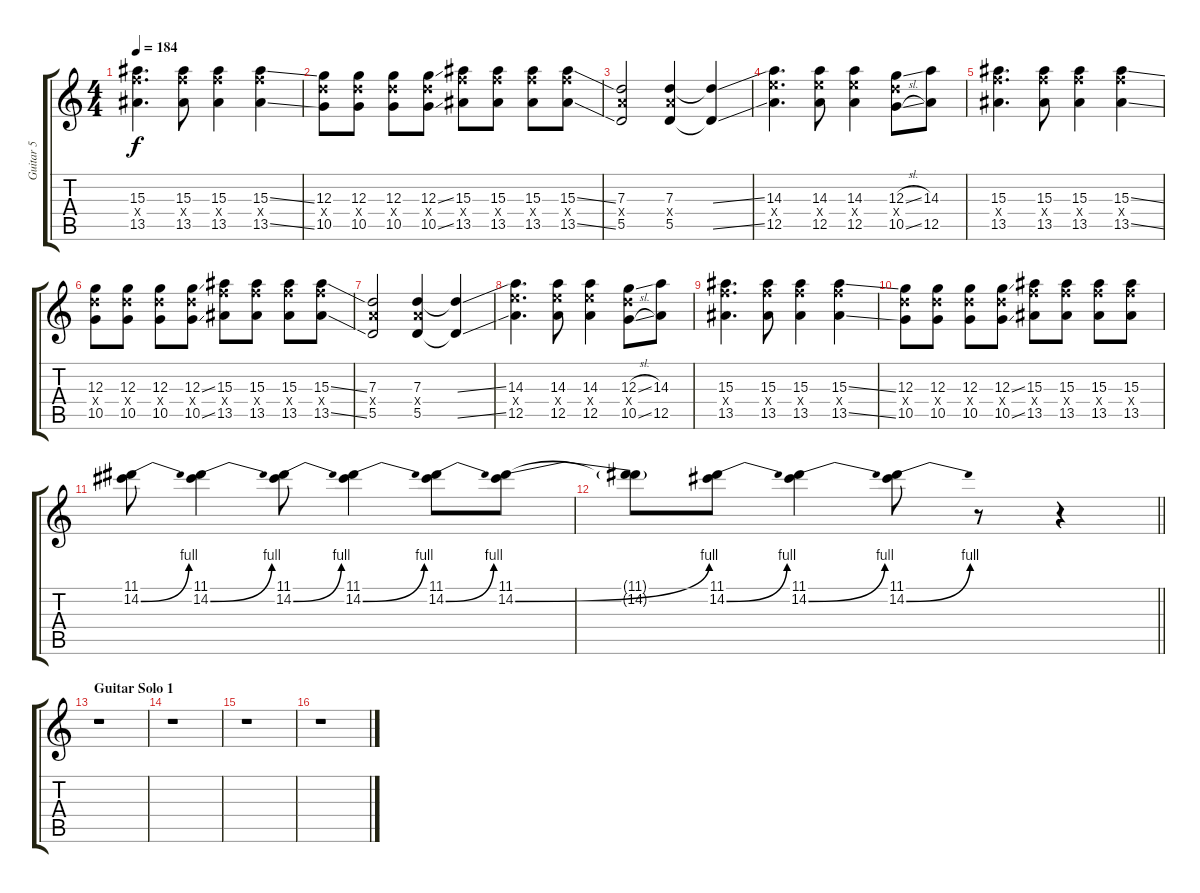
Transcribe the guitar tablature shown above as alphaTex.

\track ("Guitar 5" "Guitar 5") {instrument distortionguitar}
\staff {score tabs}
\tuning (E4 B3 G3 D3 A2 D2) {hide}
\ts (4 4)
\tempo 184
\clef g2
\ks c
(15.3 15.4{x} 13.5).4{d dy f} (15.3 15.4{x} 13.5).8 (15.3 15.4{x} 13.5).4 (15.3{ss} 15.4{x} 13.5{ss}).4 |
(12.3 12.4{x} 10.5).8 (12.3 12.4{x} 10.5).8 (12.3 12.4{x} 10.5).8 (12.3{ss} 12.4{x} 10.5{ss}).8 (15.3 15.4{x} 13.5).8 (15.3 15.4{x} 13.5).8 (15.3 15.4{x} 13.5).8 (15.3{ss} 15.4{x} 13.5{ss}).8 |
(7.3 7.4{x} 5.5).2 (7.3 7.4{x} 5.5).4 (7.3{ss t} 5.5{ss t}).4 |
(14.3 14.4{x} 12.5).4{d} (14.3 14.4{x} 12.5).8 (14.3 14.4{x} 12.5).4 (12.3{sl} 12.4{x} 10.5{sl}).8 (14.3 12.5).8 |
(15.3 15.4{x} 13.5).4{d} (15.3 15.4{x} 13.5).8 (15.3 15.4{x} 13.5).4 (15.3{ss} 15.4{x} 13.5{ss}).4 |
(12.3 12.4{x} 10.5).8 (12.3 12.4{x} 10.5).8 (12.3 12.4{x} 10.5).8 (12.3{ss} 12.4{x} 10.5{ss}).8 (15.3 15.4{x} 13.5).8 (15.3 15.4{x} 13.5).8 (15.3 15.4{x} 13.5).8 (15.3{ss} 15.4{x} 13.5{ss}).8 |
(7.3 7.4{x} 5.5).2 (7.3 7.4{x} 5.5).4 (7.3{ss t} 5.5{ss t}).4 |
(14.3 14.4{x} 12.5).4{d} (14.3 14.4{x} 12.5).8 (14.3 14.4{x} 12.5).4 (12.3{sl} 12.4{x} 10.5{sl}).8 (14.3 12.5).8 |
(15.3 15.4{x} 13.5).4{d} (15.3 15.4{x} 13.5).8 (15.3 15.4{x} 13.5).4 (15.3{ss} 15.4{x} 13.5{ss}).4 |
(12.3 12.4{x} 10.5).8 (12.3 12.4{x} 10.5).8 (12.3 12.4{x} 10.5).8 (12.3{ss} 12.4{x} 10.5{ss}).8 (15.3 15.4{x} 13.5).8 (15.3 15.4{x} 13.5).8 (15.3 15.4{x} 13.5).8 (15.3 15.4{x} 13.5).8 |
(11.1 14.2{be (bend 0 0 60 4)}).8 (11.1 14.2{be (bend 0 0 60 4)}).4 (11.1 14.2{be (bend 0 0 60 4)}).8 (11.1 14.2{be (bend 0 0 60 4)}).4 (11.1 14.2{be (bend 0 0 60 4)}).8 (11.1 14.2{be (bend 0 0 60 4)}).8 |
\barLineRight lightlight
(11.1{t} 14.2{t}).8 (11.1 14.2{be (bend 0 0 60 4)}).8 (11.1 14.2{be (bend 0 0 60 4)}).4 (11.1 14.2{be (bend 0 0 60 4)}).8 r.8 r.4 |
\section ("" "Guitar Solo 1")
r.1 |
r.1 |
r.1 |
r.1
